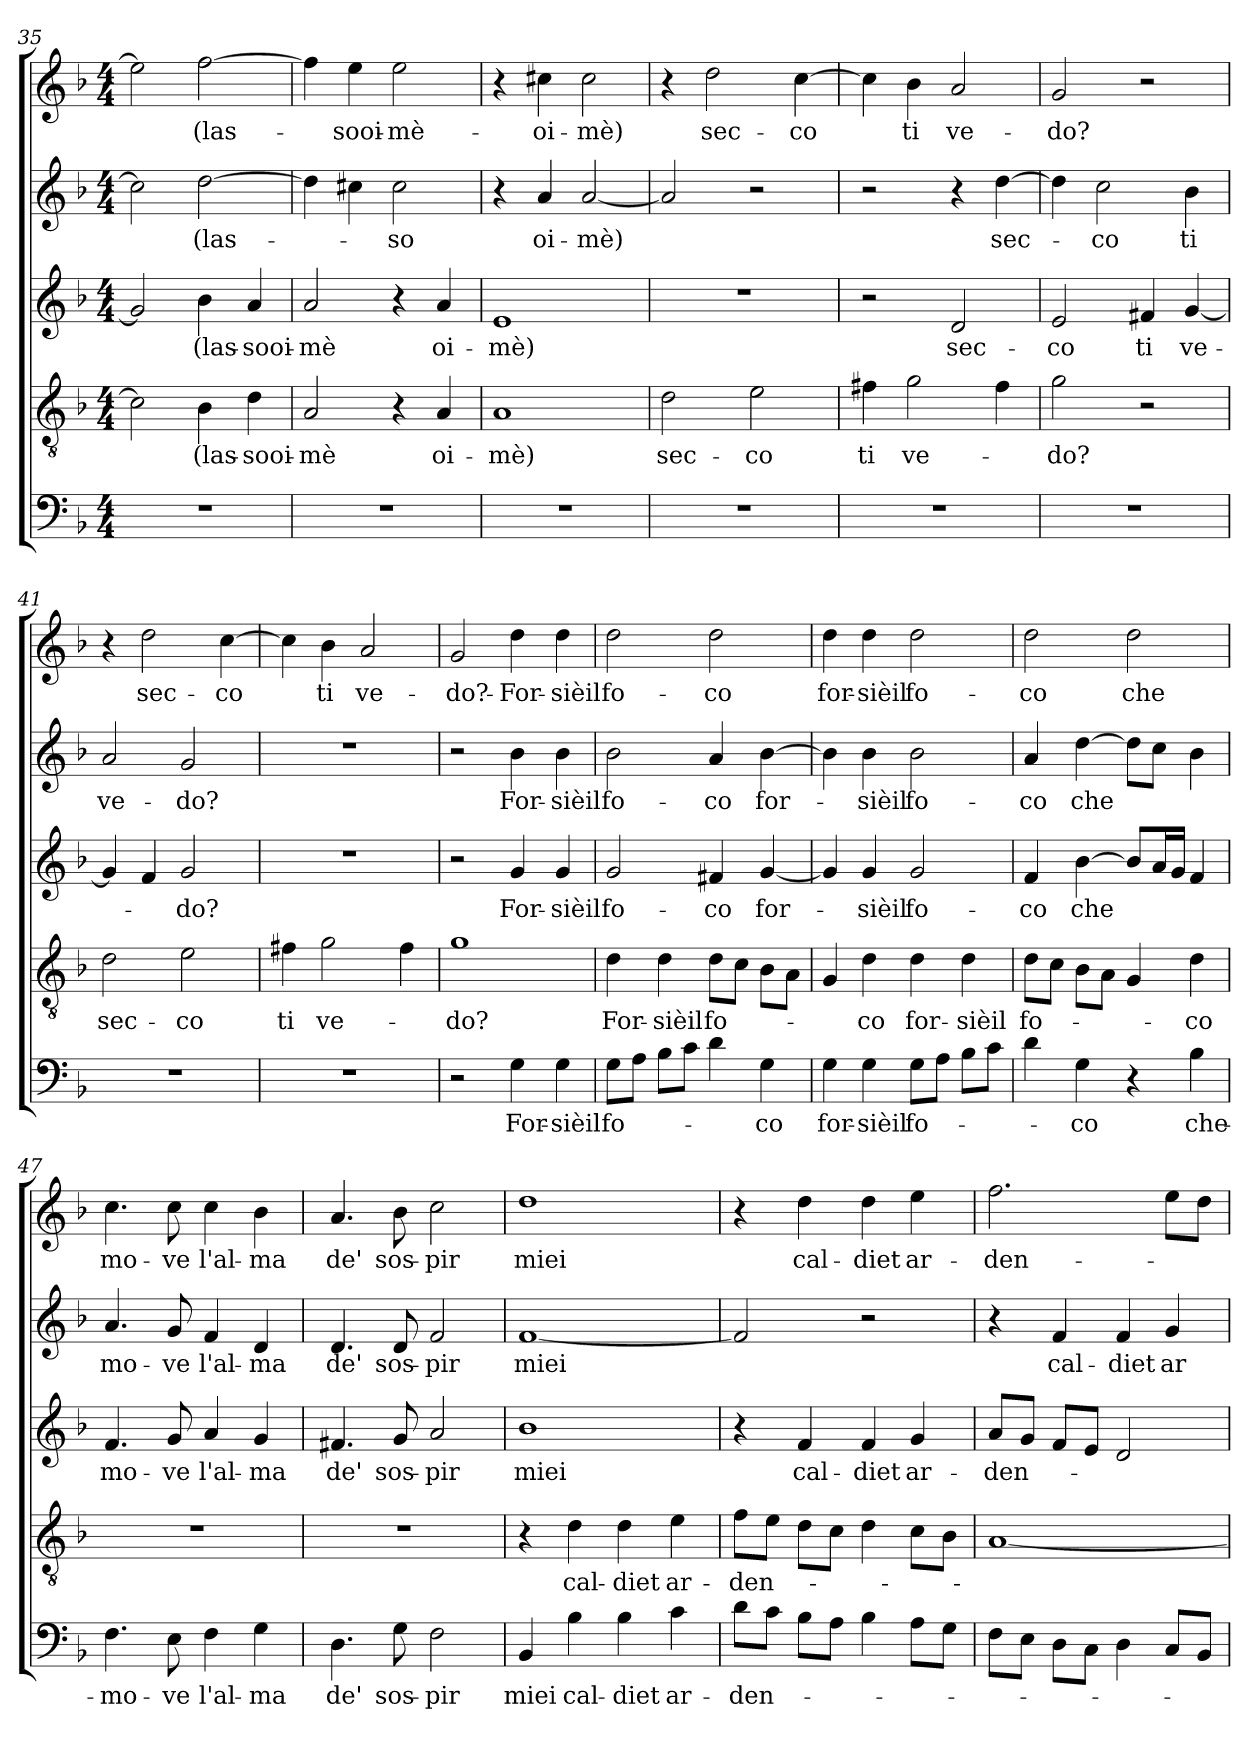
**kern	**text	**kern	**text	**kern	**text	**kern	**text	**kern	**text
*part5	*part5	*part4	*part4	*part3	*part3	*part2	*part2	*part1	*part1
*staff5	*staff5	*staff4	*staff4	*staff3	*staff3	*staff2	*staff2	*staff1	*staff1
*clefF4	*	*clefGv2	*	*clefG2	*	*clefG2	*	*clefG2	*
*k[b-]	*	*k[b-]	*	*k[b-]	*	*k[b-]	*	*k[b-]	*
*M4/4	*	*M4/4	*	*M4/4	*	*M4/4	*	*M4/4	*
=35	=35	=35	=35	=35	=35	=35	=35	=35	=35
1r	.	2c\]	.	2g/]	.	2cc\]	.	2ee\]	.
.	.	4B-\	(las-	4b-\	(las-	[2dd\	(las-	[2ff\	(las-
.	.	4d\	sooi-	4a/	sooi-	.	.	.	.
=36	=36	=36	=36	=36	=36	=36	=36	=36	=36
1r	.	2A/	mè	2a/	mè	4dd\]	.	4ff\]	.
.	.	.	.	.	.	4cc#X\	.	4ee\	sooi-
.	.	4r	.	4r	.	2cc#\	so	2ee\	mè-
.	.	4A/	oi-	4a/	oi-	.	.	.	.
=37	=37	=37	=37	=37	=37	=37	=37	=37	=37
1r	.	1A/	mè)	1e/	mè)	4r	.	4r	.
.	.	.	.	.	.	4a/	oi-	4cc#X\	oi-
.	.	.	.	.	.	[2a/	mè)	2cc#\	mè)
=38	=38	=38	=38	=38	=38	=38	=38	=38	=38
1r	.	2d\	sec-	1r	.	2a/]	.	4r	.
.	.	.	.	.	.	.	.	2dd\	sec-
.	.	2e\	co	.	.	2r	.	.	.
.	.	.	.	.	.	.	.	[4cc\	co
=39	=39	=39	=39	=39	=39	=39	=39	=39	=39
1r	.	4f#X\	ti	2r	.	2r	.	4cc\]	.
.	.	2g\	ve-	.	.	.	.	4b-\	ti
.	.	.	.	2d/	sec-	4r	.	2a/	ve-
.	.	4f#\	.	.	.	[4dd\	sec-	.	.
=40	=40	=40	=40	=40	=40	=40	=40	=40	=40
1r	.	2g\	do?	2e/	co	4dd\]	.	2g/	do?
.	.	.	.	.	.	2cc\	co	.	.
.	.	2r	.	4f#X/	ti	.	.	2r	.
.	.	.	.	[4g/	ve-	4b-\	ti	.	.
=41	=41	=41	=41	=41	=41	=41	=41	=41	=41
1r	.	2d\	sec-	4g/]	.	2a/	ve-	4r	.
.	.	.	.	4f/	.	.	.	2dd\	sec-
.	.	2e\	co	2g/	do?	2g/	do?	.	.
.	.	.	.	.	.	.	.	[4cc\	co
=42	=42	=42	=42	=42	=42	=42	=42	=42	=42
1r	.	4f#X\	ti	1r	.	1r	.	4cc\]	.
.	.	2g\	ve-	.	.	.	.	4b-\	ti
.	.	.	.	.	.	.	.	2a/	ve-
.	.	4f#\	.	.	.	.	.	.	.
=43	=43	=43	=43	=43	=43	=43	=43	=43	=43
2r	.	1g\	do?	2r	.	2r	.	2g/	do?-
4G\	For-	.	.	4g/	For-	4b-\	For-	4dd\	For-
4G\	sièil	.	.	4g/	sièil	4b-\	sièil	4dd\	sièil
=44	=44	=44	=44	=44	=44	=44	=44	=44	=44
8G\L	fo-	4d\	For-	2g/	fo-	2b-\	fo-	2dd\	fo-
8A\J	.	.	.	.	.	.	.	.	.
8B-\L	.	4d\	sièil	.	.	.	.	.	.
8c\J	.	.	.	.	.	.	.	.	.
4d\	.	8d\L	fo-	4f#X/	co	4a/	co	2dd\	co
.	.	8c\J	.	.	.	.	.	.	.
4G\	co	8B-\L	.	[4g/	for-	[4b-\	for-	.	.
.	.	8A\J	.	.	.	.	.	.	.
=45	=45	=45	=45	=45	=45	=45	=45	=45	=45
4G\	for-	4G/	.	4g/]	.	4b-\]	.	4dd\	for-
4G\	sièil	4d\	co	4g/	sièil	4b-\	sièil	4dd\	sièil
8G\L	fo-	4d\	for-	2g/	fo-	2b-\	fo-	2dd\	fo-
8A\J	.	.	.	.	.	.	.	.	.
8B-\L	.	4d\	sièil	.	.	.	.	.	.
8c\J	.	.	.	.	.	.	.	.	.
=46	=46	=46	=46	=46	=46	=46	=46	=46	=46
4d\	.	8d\L	fo-	4f/	co	4a/	co	2dd\	co
.	.	8c\J	.	.	.	.	.	.	.
4G\	co	8B-\L	.	[4b-\	che	[4dd\	che	.	.
.	.	8A\J	.	.	.	.	.	.	.
4r	.	4G/	.	8b-/L]	.	8dd\L]	.	2dd\	che
.	.	.	.	16a/L	.	8cc\J	.	.	.
.	.	.	.	16g/JJ	.	.	.	.	.
4B-\	che-	4d\	co	4f/	.	4b-\	.	.	.
=47	=47	=47	=47	=47	=47	=47	=47	=47	=47
4.F\	mo-	1r	.	4.f/	mo-	4.a/	mo-	4.cc\	mo-
8E\	ve	.	.	8g/	ve	8g/	ve	8cc\	ve
4F\	l'al-	.	.	4a/	l'al-	4f/	l'al-	4cc\	l'al-
4G\	ma	.	.	4g/	ma	4d/	ma	4b-\	ma
=48	=48	=48	=48	=48	=48	=48	=48	=48	=48
4.D\	de'	1r	.	4.f#X/	de'	4.d/	de'	4.a/	de'
8G\	sos-	.	.	8g/	sos-	8d/	sos-	8b-\	sos-
2F\	pir	.	.	2a/	pir	2f/	pir	2cc\	pir
=49	=49	=49	=49	=49	=49	=49	=49	=49	=49
4BB-/	miei	4r	.	1b-\	miei	[1f/	miei	1dd\	miei
4B-\	cal-	4d\	cal-	.	.	.	.	.	.
4B-\	diet	4d\	diet	.	.	.	.	.	.
4c\	ar-	4e\	ar-	.	.	.	.	.	.
=50	=50	=50	=50	=50	=50	=50	=50	=50	=50
8d\L	den-	8f\L	den-	4r	.	2f/]	.	4r	.
8c\J	.	8e\J	.	.	.	.	.	.	.
8B-\L	.	8d\L	.	4f/	cal-	.	.	4dd\	cal-
8A\J	.	8c\J	.	.	.	.	.	.	.
4B-\	.	4d\	.	4f/	diet	2r	.	4dd\	diet
8A\L	.	8c\L	.	4g/	ar-	.	.	4ee\	ar-
8G\J	.	8B-\J	.	.	.	.	.	.	.
=51	=51	=51	=51	=51	=51	=51	=51	=51	=51
8F\L	.	[1A/	.	8a/L	den-	4r	.	2.ff\	den-
8E\J	.	.	.	8g/J	.	.	.	.	.
8D\L	.	.	.	8f/L	.	4f/	cal-	.	.
8C\J	.	.	.	8e/J	.	.	.	.	.
4D\	.	.	.	2d/	.	4f/	diet	.	.
8C/L	.	.	.	.	.	4g/	ar-	8ee\L	.
8BB-/J	.	.	.	.	.	.	.	8dd\J	.
=	=	=	=	=	=	=	=	=	=
*-	*-	*-	*-	*-	*-	*-	*-	*-	*-
